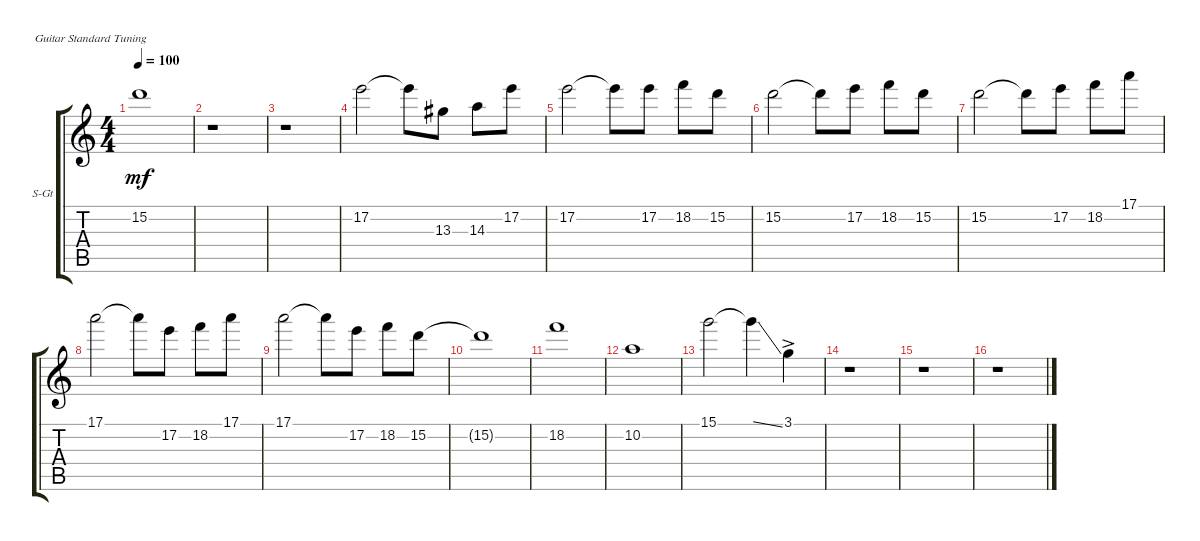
\defaultSystemsLayout 4
\bracketExtendMode groupsimilarinstruments
\firstSystemTrackNameOrientation horizontal
\otherSystemsTrackNameOrientation horizontal
\track ("Synth" "S-Gt") {instrument acousticguitarsteel}
\staff {score tabs}
\tuning (E4 B3 G3 D3 A2 E2)
\ts (4 4)
\tempo 100
\clef g2
\ks c
15.2.1{dy mf} |
r.1 |
r.1 |
17.2.2 17.2{t}.8 13.3.8 14.3.8 17.2.8 |
17.2.2 17.2{t}.8 17.2.8 18.2.8 15.2.8 |
15.2.2 15.2{t}.8 17.2.8 18.2.8 15.2.8 |
15.2.2 15.2{t}.8 17.2.8 18.2.8 17.1.8 |
17.1.2 17.1{t}.8 17.2.8 18.2.8 17.1.8 |
17.1.2 17.1{t}.8 17.2.8 18.2.8 15.2.8 |
15.2{t}.1 |
18.2.1 |
10.2.1 |
15.1.2 15.1{ss t}.4 3.1{ac}.4 |
r.1 |
r.1 |
r.1
